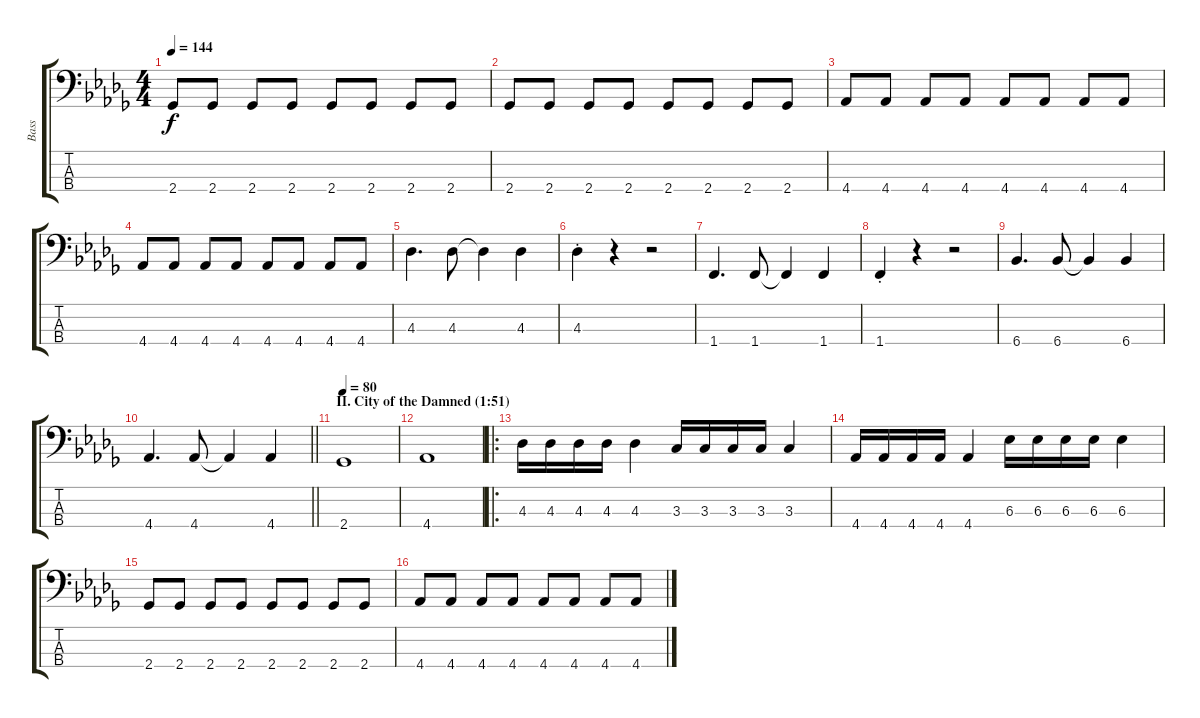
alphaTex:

\track ("Bass" "Bass") {instrument electricbasspick}
\staff {score tabs}
\tuning (G2 D2 A1 E1) {hide}
\ts (4 4)
\tempo 144
\clef f4
\ks db
2.4.8{dy f} 2.4.8 2.4.8 2.4.8 2.4.8 2.4.8 2.4.8 2.4.8 |
2.4.8 2.4.8 2.4.8 2.4.8 2.4.8 2.4.8 2.4.8 2.4.8 |
4.4.8 4.4.8 4.4.8 4.4.8 4.4.8 4.4.8 4.4.8 4.4.8 |
4.4.8 4.4.8 4.4.8 4.4.8 4.4.8 4.4.8 4.4.8 4.4.8 |
4.3.4{d} 4.3.8 4.3{t}.4 4.3.4 |
4.3{st}.4 r.4 r.2 |
1.4.4{d} 1.4.8 1.4{t}.4 1.4.4 |
1.4{st}.4 r.4 r.2 |
6.4.4{d} 6.4.8 6.4{t}.4 6.4.4 |
\barLineRight lightlight
4.4.4{d} 4.4.8 4.4{t}.4 4.4.4 |
\section ("" "II. City of the Damned (1:51)")
\tempo 80
2.4.1 |
4.4.1 |
\ro
4.3.16 4.3.16 4.3.16 4.3.16 4.3.4 3.3.16 3.3.16 3.3.16 3.3.16 3.3.4 |
4.4.16 4.4.16 4.4.16 4.4.16 4.4.4 6.3.16 6.3.16 6.3.16 6.3.16 6.3.4 |
2.4.8 2.4.8 2.4.8 2.4.8 2.4.8 2.4.8 2.4.8 2.4.8 |
4.4.8 4.4.8 4.4.8 4.4.8 4.4.8 4.4.8 4.4.8 4.4.8
